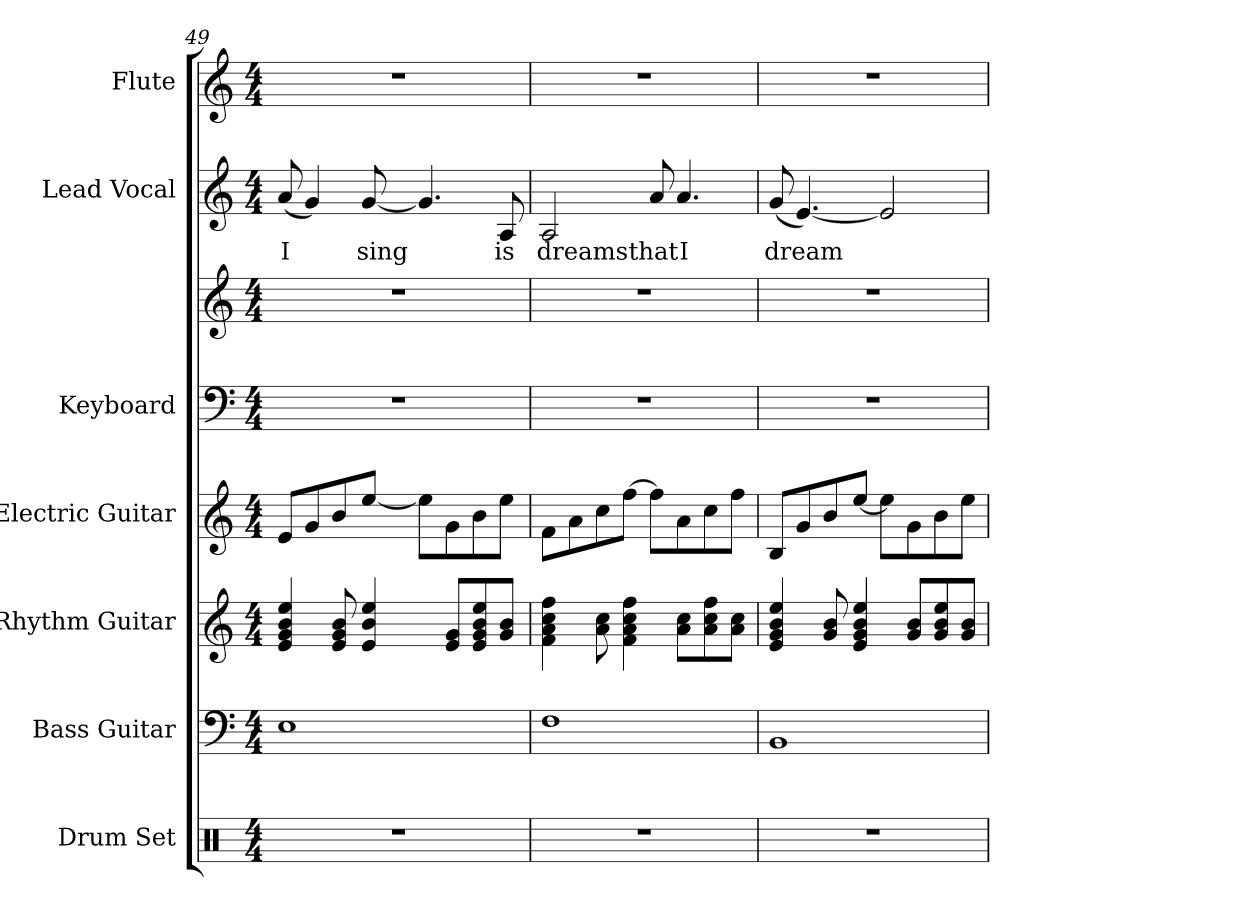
**kern	**kern	**kern	**kern	**kern	**kern	**kern	**text	**kern
*part7	*part6	*part5	*part4	*part3	*part3	*part2	*part2	*part1
*staff8	*staff7	*staff6	*staff5	*staff4	*staff3	*staff2	*staff2	*staff1
*I"Drum Set	*I"Bass Guitar	*I"Rhythm Guitar	*I"Electric Guitar	*I"Keyboard	*	*I"Lead Vocal	*	*I"Flute
*I'Dr.	*I'Bass	*I'Rhy.	*I'E. Gtr.	*I'Kbd.	*	*	*	*I'Fl.
!!LO:LB:g=z
*clefX	*clefF4	*clefG2	*clefG2	*clefF4	*clefG2	*clefG2	*	*clefG2
*	*ITrd7c12	*ITrd7c12	*ITrd7c12	*	*	*	*	*
*k[]	*k[]	*k[]	*k[]	*k[]	*k[]	*k[]	*	*k[]
*C:	*C:	*C:	*C:	*C:	*C:	*C:	*	*C:
*M4/4	*M4/4	*M4/4	*M4/4	*M4/4	*M4/4	*M4/4	*	*M4/4
=49	=49	=49	=49	=49	=49	=49	=49	=49
!	!	!	!	!	!	!	!LO:LY:b:color=#000000	!
1r	1EEi	4Ei/ 4Gi 4Bi 4ei	8Ei/L	1r	1r	(8ai/	I	1r
.	.	.	8Gi/	.	.	4gi/)	.	.
.	.	8Ei/ 8Gi 8Bi	8Bi/	.	.	.	.	.
!	!	!	!	!	!	!	!LO:LY:b:color=#000000	!
.	.	4Ei/ 4Bi 4ei	[<8ei/J	.	.	[<8gi/	sing	.
.	.	.	8ei\L]	.	.	4.gi/]	.	.
.	.	8Ei/ 8GiL	8Gi\	.	.	.	.	.
.	.	8Ei/ 8Gi 8Bi 8ei	8Bi\	.	.	.	.	.
!	!	!	!	!	!	!	!LO:LY:b:color=#000000	!
.	.	8Gi/ 8BiJ	8ei\J	.	.	8Ai/	is	.
=50	=50	=50	=50	=50	=50	=50	=50	=50
!	!	!	!	!	!	!	!LO:LY:b:color=#000000	!
1r	1FFi	4Fi\ 4Ai 4ci 4fi	8Fi\L	1r	1r	2Ai/	dreams	1r
.	.	.	8Ai\	.	.	.	.	.
.	.	8Ai\ 8ci	8ci\	.	.	.	.	.
.	.	4Fi\ 4Ai 4ci 4fi	[>8fi\J	.	.	.	.	.
!	!	!	!	!	!	!	!LO:LY:b:color=#000000	!
.	.	.	8fi\L]	.	.	8ai/	that	.
!	!	!	!	!	!	!	!LO:LY:b:color=#000000	!
.	.	8Ai\ 8ciL	8Ai\	.	.	4.ai/	I	.
.	.	8Ai\ 8ci 8fi	8ci\	.	.	.	.	.
.	.	8Ai\ 8ciJ	8fi\J	.	.	.	.	.
=51	=51	=51	=51	=51	=51	=51	=51	=51
!	!	!	!	!	!	!	!LO:LY:b:color=#000000	!
1r	1BBBi	4Ei/ 4Gi 4Bi 4ei	8BBi/L	1r	1r	(8gi/	dream	1r
.	.	.	8Gi/	.	.	[<4.ei/)	.	.
.	.	8Gi/ 8Bi	8Bi/	.	.	.	.	.
.	.	4Ei/ 4Gi 4Bi 4ei	[<8ei/J	.	.	.	.	.
.	.	.	8ei\L]	.	.	2ei/]	.	.
.	.	8Gi/ 8BiL	8Gi\	.	.	.	.	.
.	.	8Gi/ 8Bi 8ei	8Bi\	.	.	.	.	.
.	.	8Gi/ 8BiJ	8ei\J	.	.	.	.	.
=	=	=	=	=	=	=	=	=
*-	*-	*-	*-	*-	*-	*-	*-	*-
